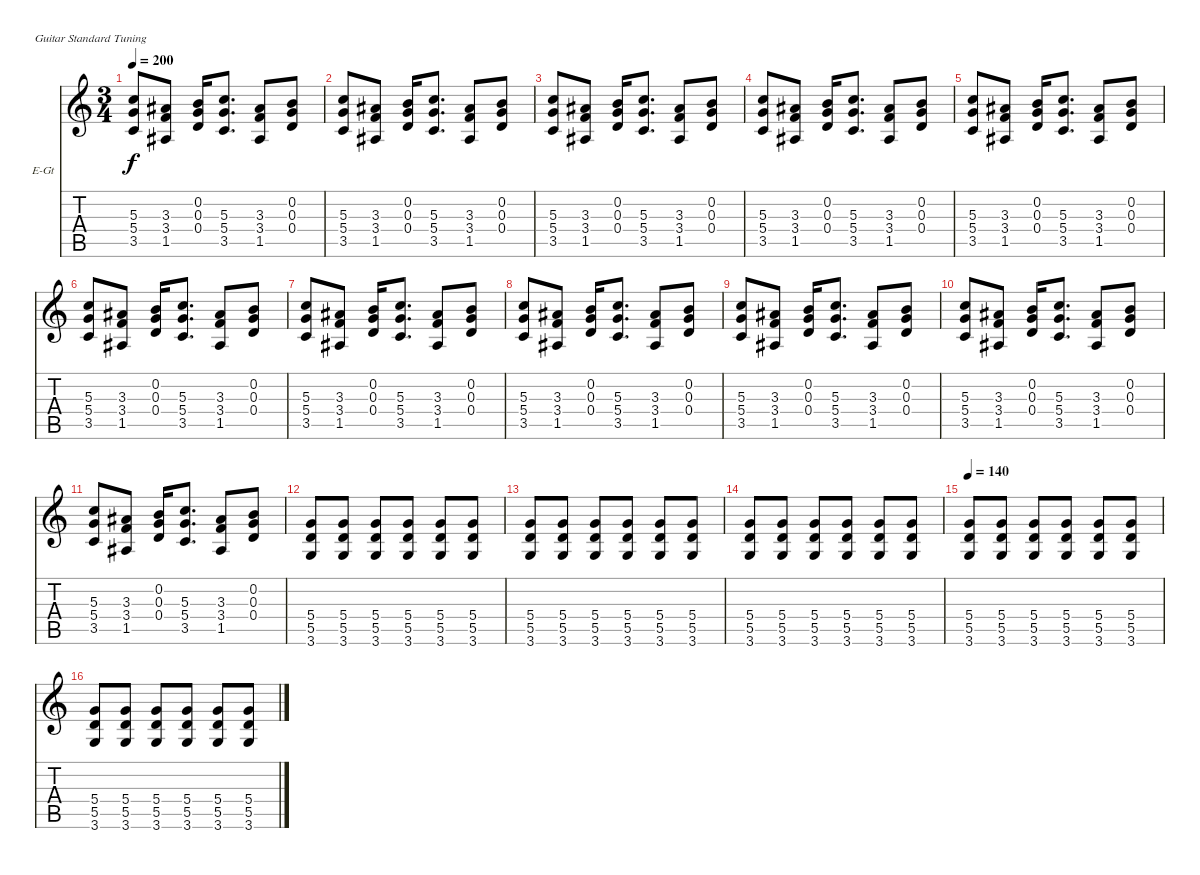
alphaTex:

\defaultSystemsLayout 4
\bracketExtendMode nobrackets
\firstSystemTrackNameOrientation horizontal
\otherSystemsTrackNameOrientation horizontal
\track ("Stone Gossard (Drive)" "E-Gt") {instrument overdrivenguitar}
\staff {score tabs}
\tuning (E4 B3 G3 D3 A2 E2)
\ts (3 4)
\tempo 200
\clef g2
\ks c
(5.3 5.4 3.5).8{dy f} (3.3 3.4 1.5).8 (0.2 0.3 0.4).16 (5.3 5.4 3.5).8{d} (3.3 3.4 1.5).8 (0.2 0.3 0.4).8 |
(5.3 5.4 3.5).8 (3.3 3.4 1.5).8 (0.2 0.3 0.4).16 (5.3 5.4 3.5).8{d} (3.3 3.4 1.5).8 (0.2 0.3 0.4).8 |
(5.3 5.4 3.5).8 (3.3 3.4 1.5).8 (0.2 0.3 0.4).16 (5.3 5.4 3.5).8{d} (3.3 3.4 1.5).8 (0.2 0.3 0.4).8 |
(5.3 5.4 3.5).8 (3.3 3.4 1.5).8 (0.2 0.3 0.4).16 (5.3 5.4 3.5).8{d} (3.3 3.4 1.5).8 (0.2 0.3 0.4).8 |
(5.3 5.4 3.5).8 (3.3 3.4 1.5).8 (0.2 0.3 0.4).16 (5.3 5.4 3.5).8{d} (3.3 3.4 1.5).8 (0.2 0.3 0.4).8 |
(5.3 5.4 3.5).8 (3.3 3.4 1.5).8 (0.2 0.3 0.4).16 (5.3 5.4 3.5).8{d} (3.3 3.4 1.5).8 (0.2 0.3 0.4).8 |
(5.3 5.4 3.5).8 (3.3 3.4 1.5).8 (0.2 0.3 0.4).16 (5.3 5.4 3.5).8{d} (3.3 3.4 1.5).8 (0.2 0.3 0.4).8 |
(5.3 5.4 3.5).8 (3.3 3.4 1.5).8 (0.2 0.3 0.4).16 (5.3 5.4 3.5).8{d} (3.3 3.4 1.5).8 (0.2 0.3 0.4).8 |
(5.3 5.4 3.5).8 (3.3 3.4 1.5).8 (0.2 0.3 0.4).16 (5.3 5.4 3.5).8{d} (3.3 3.4 1.5).8 (0.2 0.3 0.4).8 |
(5.3 5.4 3.5).8 (3.3 3.4 1.5).8 (0.2 0.3 0.4).16 (5.3 5.4 3.5).8{d} (3.3 3.4 1.5).8 (0.2 0.3 0.4).8 |
(5.3 5.4 3.5).8 (3.3 3.4 1.5).8 (0.2 0.3 0.4).16 (5.3 5.4 3.5).8{d} (3.3 3.4 1.5).8 (0.2 0.3 0.4).8 |
(5.4 5.5 3.6).8 (5.4 5.5 3.6).8 (5.4 5.5 3.6).8 (5.4 5.5 3.6).8 (5.4 5.5 3.6).8 (5.4 5.5 3.6).8 |
(5.4 5.5 3.6).8 (5.4 5.5 3.6).8 (5.4 5.5 3.6).8 (5.4 5.5 3.6).8 (5.4 5.5 3.6).8 (5.4 5.5 3.6).8 |
(5.4 5.5 3.6).8 (5.4 5.5 3.6).8 (5.4 5.5 3.6).8 (5.4 5.5 3.6).8 (5.4 5.5 3.6).8 (5.4 5.5 3.6).8 |
\tempo 140
(5.4 5.5 3.6).8 (5.4 5.5 3.6).8 (5.4 5.5 3.6).8 (5.4 5.5 3.6).8 (5.4 5.5 3.6).8 (5.4 5.5 3.6).8 |
(5.4 5.5 3.6).8 (5.4 5.5 3.6).8 (5.4 5.5 3.6).8 (5.4 5.5 3.6).8 (5.4 5.5 3.6).8 (5.4 5.5 3.6).8
